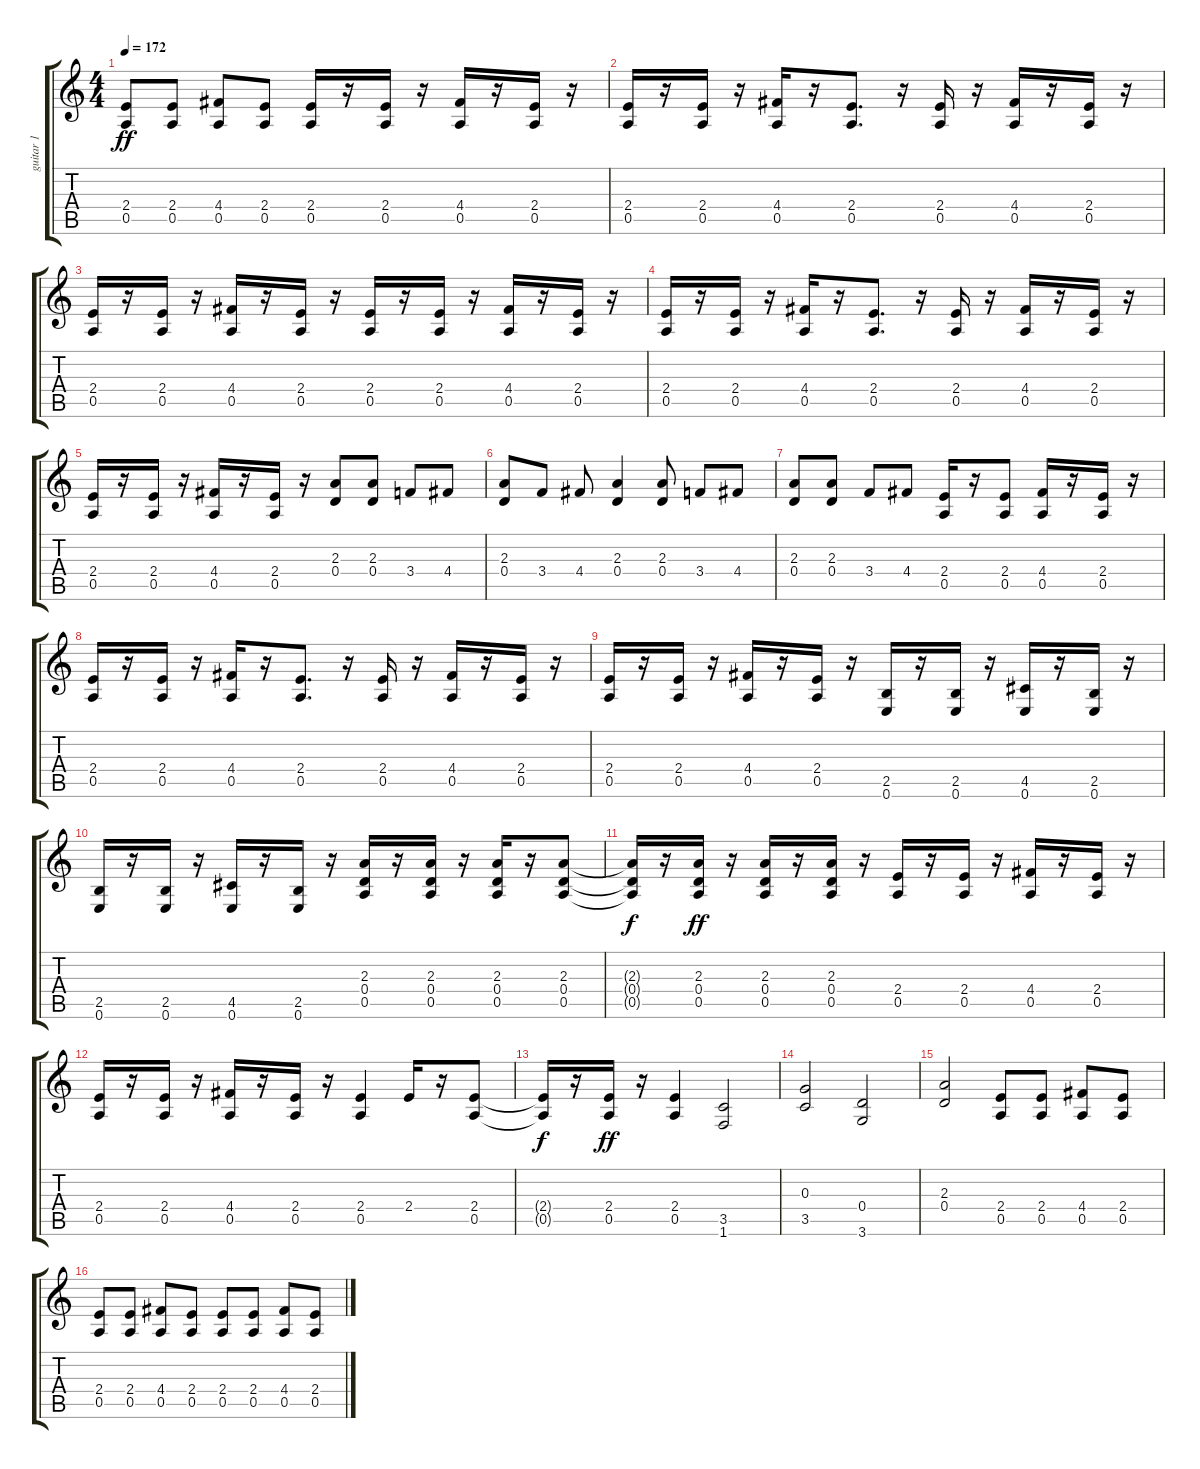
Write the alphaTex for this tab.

\track ("guitar 1" "guitar 1") {instrument overdrivenguitar}
\staff {score tabs}
\tuning (E4 B3 G3 D3 A2 E2) {hide}
\ts (4 4)
\tempo 172
\clef g2
\ks c
(2.4 0.5).8{dy ff} (2.4 0.5).8 (4.4 0.5).8 (2.4 0.5).8 (2.4 0.5).16 r.16 (2.4 0.5).16 r.16 (4.4 0.5).16 r.16 (2.4 0.5).16 r.16 |
(2.4 0.5).16 r.16 (2.4 0.5).16 r.16 (4.4 0.5).16 r.16 (2.4 0.5).8{d} r.16 (2.4 0.5).16 r.16 (4.4 0.5).16 r.16 (2.4 0.5).16 r.16 |
(2.4 0.5).16 r.16 (2.4 0.5).16 r.16 (4.4 0.5).16 r.16 (2.4 0.5).16 r.16 (2.4 0.5).16 r.16 (2.4 0.5).16 r.16 (4.4 0.5).16 r.16 (2.4 0.5).16 r.16 |
(2.4 0.5).16 r.16 (2.4 0.5).16 r.16 (4.4 0.5).16 r.16 (2.4 0.5).8{d} r.16 (2.4 0.5).16 r.16 (4.4 0.5).16 r.16 (2.4 0.5).16 r.16 |
(2.4 0.5).16 r.16 (2.4 0.5).16 r.16 (4.4 0.5).16 r.16 (2.4 0.5).16 r.16 (2.3 0.4).8 (2.3 0.4).8 3.4.8 4.4.8 |
(2.3 0.4).8 3.4.8 4.4.8 (2.3 0.4).4 (2.3 0.4).8 3.4.8 4.4.8 |
(2.3 0.4).8 (2.3 0.4).8 3.4.8 4.4.8 (2.4 0.5).16 r.16 (2.4 0.5).8 (4.4 0.5).16 r.16 (2.4 0.5).16 r.16 |
(2.4 0.5).16 r.16 (2.4 0.5).16 r.16 (4.4 0.5).16 r.16 (2.4 0.5).8{d} r.16 (2.4 0.5).16 r.16 (4.4 0.5).16 r.16 (2.4 0.5).16 r.16 |
(2.4 0.5).16 r.16 (2.4 0.5).16 r.16 (4.4 0.5).16 r.16 (2.4 0.5).16 r.16 (2.5 0.6).16 r.16 (2.5 0.6).16 r.16 (4.5 0.6).16 r.16 (2.5 0.6).16 r.16 |
(2.5 0.6).16 r.16 (2.5 0.6).16 r.16 (4.5 0.6).16 r.16 (2.5 0.6).16 r.16 (2.3 0.4 0.5).16 r.16 (2.3 0.4 0.5).16 r.16 (2.3 0.4 0.5).16 r.16 (2.3 0.4 0.5).8 |
(2.3{t} 0.4{t} 0.5{t}).16{dy f} r.16 (2.3 0.4 0.5).16{dy ff} r.16 (2.3 0.4 0.5).16 r.16 (2.3 0.4 0.5).16 r.16 (2.4 0.5).16 r.16 (2.4 0.5).16 r.16 (4.4 0.5).16 r.16 (2.4 0.5).16 r.16 |
(2.4 0.5).16 r.16 (2.4 0.5).16 r.16 (4.4 0.5).16 r.16 (2.4 0.5).16 r.16 (2.4 0.5).4 2.4.16 r.16 (2.4 0.5).8 |
(2.4{t} 0.5{t}).16{dy f} r.16 (2.4 0.5).16{dy ff} r.16 (2.4 0.5).4 (3.5 1.6).2 |
(0.3 3.5).2 (0.4 3.6).2 |
(2.3 0.4).2 (2.4 0.5).8 (2.4 0.5).8 (4.4 0.5).8 (2.4 0.5).8 |
(2.4 0.5).8 (2.4 0.5).8 (4.4 0.5).8 (2.4 0.5).8 (2.4 0.5).8 (2.4 0.5).8 (4.4 0.5).8 (2.4 0.5).8
